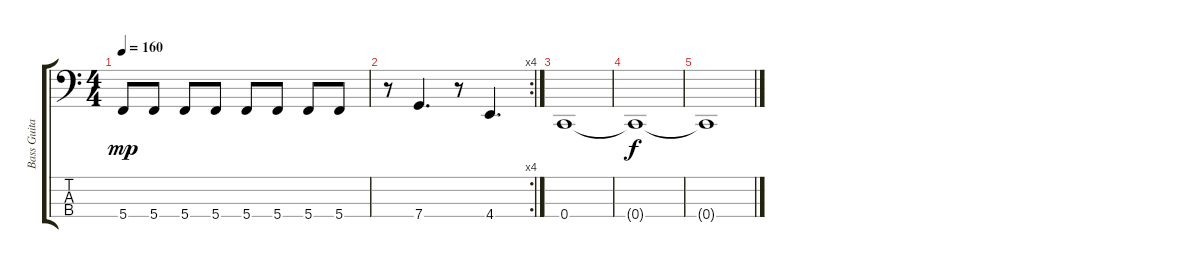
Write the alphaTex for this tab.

\track ("Bass Guitar" "Bass Guita") {instrument electricbassfinger}
\staff {score tabs}
\tuning (F2 C2 G1 C1) {hide}
\ts (4 4)
\tempo 160
\clef f4
\ks c
5.4.8{dy mp} 5.4.8 5.4.8 5.4.8 5.4.8 5.4.8 5.4.8 5.4.8 |
\rc 4
r.8 7.4.4{d} r.8 4.4.4{d} |
0.4.1{volume 0} |
0.4{t}.1{dy f} |
0.4{t}.1
